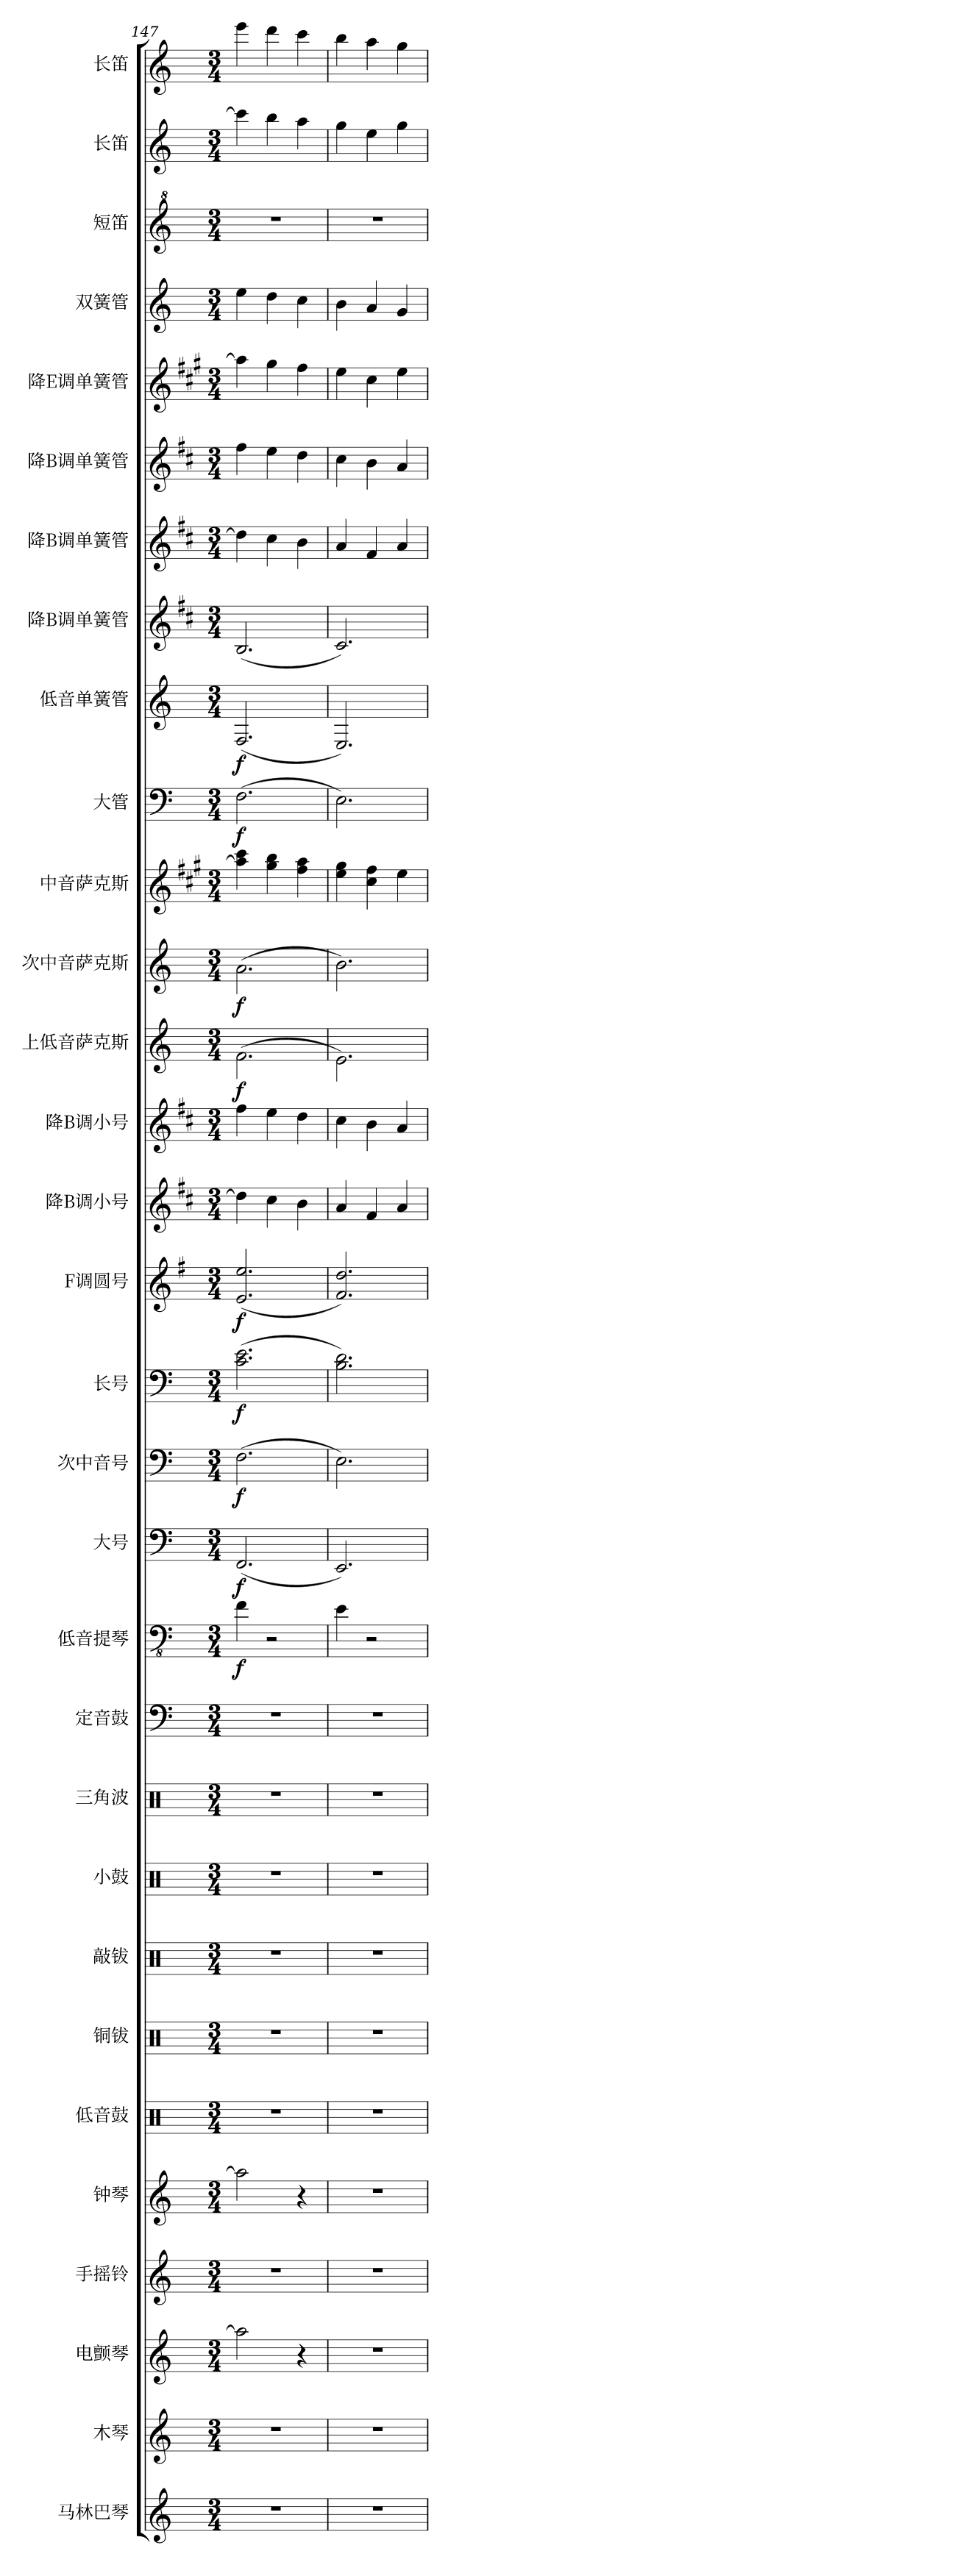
**kern	**kern	**kern	**kern	**kern	**kern	**kern	**kern	**kern	**kern	**kern	**kern	**dynam	**kern	**dynam	**kern	**dynam	**kern	**dynam	**kern	**dynam	**kern	**kern	**kern	**dynam	**kern	**dynam	**kern	**kern	**dynam	**kern	**dynam	**kern	**kern	**kern	**kern	**kern	**kern	**kern	**kern
*part31	*part30	*part29	*part28	*part27	*part26	*part25	*part24	*part23	*part22	*part21	*part20	*part20	*part19	*part19	*part18	*part18	*part17	*part17	*part16	*part16	*part15	*part14	*part13	*part13	*part12	*part12	*part11	*part10	*part10	*part9	*part9	*part8	*part7	*part6	*part5	*part4	*part3	*part2	*part1
*staff31	*staff30	*staff29	*staff28	*staff27	*staff26	*staff25	*staff24	*staff23	*staff22	*staff21	*staff20	*staff20	*staff19	*staff19	*staff18	*staff18	*staff17	*staff17	*staff16	*staff16	*staff15	*staff14	*staff13	*staff13	*staff12	*staff12	*staff11	*staff10	*staff10	*staff9	*staff9	*staff8	*staff7	*staff6	*staff5	*staff4	*staff3	*staff2	*staff1
*I"马林巴琴	*I"木琴	*I"电颤琴	*I"手摇铃	*I"钟琴	*I"低音鼓	*I"铜钹	*I"敲钹	*I"小鼓	*I"三角波	*I"定音鼓	*I"低音提琴	*	*I"大号	*	*I"次中音号	*	*I"长号	*	*I"F调圆号	*	*I"降B调小号	*I"降B调小号	*I"上低音萨克斯	*	*I"次中音萨克斯	*	*I"中音萨克斯	*I"大管	*	*I"低音单簧管	*	*I"降B调单簧管	*I"降B调单簧管	*I"降B调单簧管	*I"降E调单簧管	*I"双簧管	*I"短笛	*I"长笛	*I"长笛
*clefG2	*clefG2	*clefG2	*clefG2	*clefG2	*clefX	*clefX	*clefX	*clefX	*clefX	*clefF4	*clefFv4	*	*clefF4	*	*clefF4	*	*clefF4	*	*clefG2	*	*clefG2	*clefG2	*clefG2	*	*clefG2	*	*clefG2	*clefF4	*	*clefG2	*	*clefG2	*clefG2	*clefG2	*clefG2	*clefG2	*clefG^2	*clefG2	*clefG2
*	*ITrd-7c-12	*	*	*ITrd-14c-24	*	*	*	*	*	*	*ITrd7c12	*	*	*	*	*	*	*	*ITrd4c7	*	*ITrd1c2	*ITrd1c2	*ITrd12c21	*	*ITrd8c14	*	*ITrd5c9	*	*	*ITrd8c14	*	*ITrd1c2	*ITrd1c2	*ITrd1c2	*ITrd-2c-3	*	*ITrd-7c-12	*	*
*k[]	*k[]	*k[]	*k[]	*k[]	*k[]	*k[]	*k[]	*k[]	*k[]	*k[]	*k[]	*	*k[]	*	*k[]	*	*k[]	*	*k[]	*	*k[]	*k[]	*k[]	*	*k[]	*	*k[]	*k[]	*	*k[]	*	*k[]	*k[]	*k[]	*k[]	*k[]	*k[]	*k[]	*k[]
*M3/4	*M3/4	*M3/4	*M3/4	*M3/4	*M3/4	*M3/4	*M3/4	*M3/4	*M3/4	*M3/4	*M3/4	*	*M3/4	*	*M3/4	*	*M3/4	*	*M3/4	*	*M3/4	*M3/4	*M3/4	*	*M3/4	*	*M3/4	*M3/4	*	*M3/4	*	*M3/4	*M3/4	*M3/4	*M3/4	*M3/4	*M3/4	*M3/4	*M3/4
=147	=147	=147	=147	=147	=147	=147	=147	=147	=147	=147	=147	=147	=147	=147	=147	=147	=147	=147	=147	=147	=147	=147	=147	=147	=147	=147	=147	=147	=147	=147	=147	=147	=147	=147	=147	=147	=147	=147	=147
!	!	!	!	!	!	!	!	!	!	!	!	!LO:DY:b	!	!LO:DY:b	!	!LO:DY:b	!	!LO:DY:b	!	!LO:DY:b	!	!	!	!LO:DY:b	!	!LO:DY:b	!	!	!LO:DY:b	!	!LO:DY:b	!	!	!	!	!	!	!	!
2.r	2.r	2aa\]	2.r	2aaaa\]	2.r	2.r	2.r	2.r	2.r	2.r	4FF\	f	(2.FF/	f	(2.F\	f	(2.c\ 2.e\	f	(2.A/ 2.a/	f	4cc\]	4ee\	(2.F\	f	(2.A\	f	4cc\] 4ee\	(2.F\	f	(2.FF/	f	(2.A/	4cc\]	4ee\	4ccc\]	4ee\	2.r	4ccc\]	4eee\
.	.	.	.	.	.	.	.	.	.	.	2r	.	.	.	.	.	.	.	.	.	4b\	4dd\	.	.	.	.	4b\ 4dd\	.	.	.	.	.	4b\	4dd\	4bb\	4dd\	.	4bb\	4ddd\
.	.	4r	.	4r	.	.	.	.	.	.	.	.	.	.	.	.	.	.	.	.	4a\	4cc\	.	.	.	.	4a\ 4cc\	.	.	.	.	.	4a\	4cc\	4aa\	4cc\	.	4aa\	4ccc\
=148	=148	=148	=148	=148	=148	=148	=148	=148	=148	=148	=148	=148	=148	=148	=148	=148	=148	=148	=148	=148	=148	=148	=148	=148	=148	=148	=148	=148	=148	=148	=148	=148	=148	=148	=148	=148	=148	=148	=148
2.r	2.r	2.r	2.r	2.r	2.r	2.r	2.r	2.r	2.r	2.r	4EE\	.	2.EE/)	.	2.E\)	.	2.B\ 2.d\)	.	2.B/ 2.g/)	.	4g/	4b\	2.E\)	.	2.B\)	.	4g\ 4b\	2.E\)	.	2.EE/)	.	2.B/)	4g/	4b\	4gg\	4b\	2.r	4gg\	4bb\
.	.	.	.	.	.	.	.	.	.	.	2r	.	.	.	.	.	.	.	.	.	4e/	4a\	.	.	.	.	4e\ 4a\	.	.	.	.	.	4e/	4a\	4ee\	4a/	.	4ee\	4aa\
.	.	.	.	.	.	.	.	.	.	.	.	.	.	.	.	.	.	.	.	.	4g/	4g/	.	.	.	.	4g\	.	.	.	.	.	4g/	4g/	4gg\	4g/	.	4gg\	4gg\
=	=	=	=	=	=	=	=	=	=	=	=	=	=	=	=	=	=	=	=	=	=	=	=	=	=	=	=	=	=	=	=	=	=	=	=	=	=	=	=
*-	*-	*-	*-	*-	*-	*-	*-	*-	*-	*-	*-	*-	*-	*-	*-	*-	*-	*-	*-	*-	*-	*-	*-	*-	*-	*-	*-	*-	*-	*-	*-	*-	*-	*-	*-	*-	*-	*-	*-
